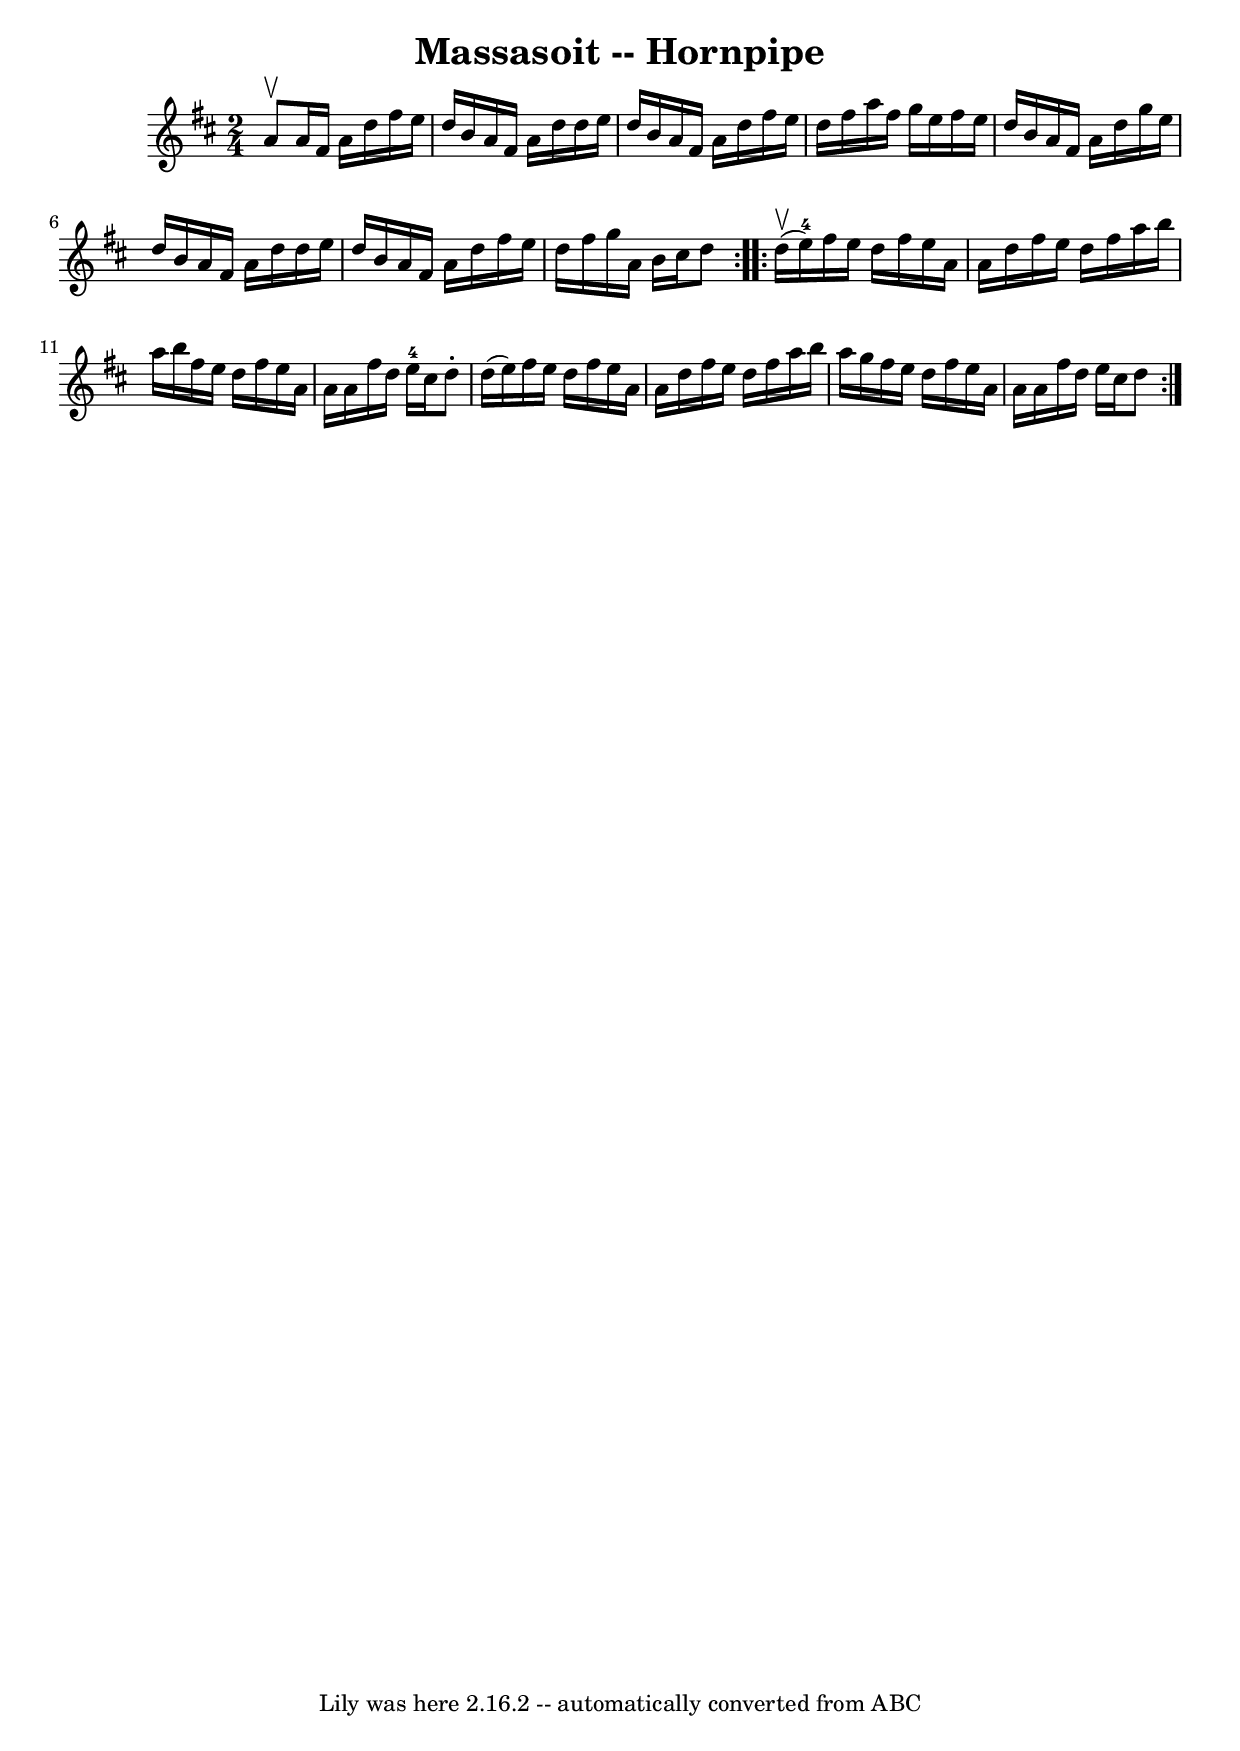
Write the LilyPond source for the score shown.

\version "2.16.2"
\include "Mammoth.ily"
\header {
  %% book = "Cole's 1000 Fiddle Tunes"
  crossRefNumber = "1"
  footnotes = ""
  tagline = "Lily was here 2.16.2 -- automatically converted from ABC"
  title = "Massasoit -- Hornpipe"

}
voicedefault =  {



  \repeat volta 2 {

    \time 2/4 
    \key d \major
    a'8^\upbow |
    a'16 fis'16 a'16    
    d''16 fis''16 e''16 d''16 b'16  |
    a'16 fis'16 a'16   
    d''16 d''16 e''16 d''16 b'16  |
    a'16 fis'16 a'16    
    d''16 fis''16 e''16 d''16 fis''16  |
    a''16 fis''16    
    g''16 e''16 fis''16 e''16 d''16 b'16  |
    a'16    
    fis'16 a'16 d''16 g''16 e''16 d''16 b'16  |
    a'16    
    fis'16 a'16 d''16 d''16 e''16 d''16 b'16  |
    a'16    
    fis'16 a'16 d''16 fis''16 e''16 d''16 fis''16  |
    
    g''16 a'16 b'16 cis''16 d''8  
  }     
  \repeat volta 2 {
    d''16 
    (^\upbow e''16-4) |
    fis''16 e''16 d''16 fis''16    
    e''16 a'16 a'16 d''16  |
    fis''16 e''16 d''16 fis''16 
    a''16 b''16 a''16 b''16  |
    fis''16 e''16 d''16    
    fis''16 e''16 a'16 a'16 a'16  |
    fis''16 d''16 e''16 
    -4 cis''16 d''8 -. d''16 (e''16) |
    fis''16 e''16   
    d''16 fis''16 e''16 a'16 a'16 d''16  |
    fis''16    
    e''16 d''16 fis''16 a''16 b''16 a''16 g''16  |
    
    fis''16 e''16 d''16 fis''16 e''16 a'16 a'16 a'16  |
    
    fis''16 d''16 e''16 cis''16 d''8  
  }   

}

\score{
  <<

    \context Staff="default"
    {
      \voicedefault 
      
    }

  >>
  \layout {
    
  }
  \midi {
  }

}
